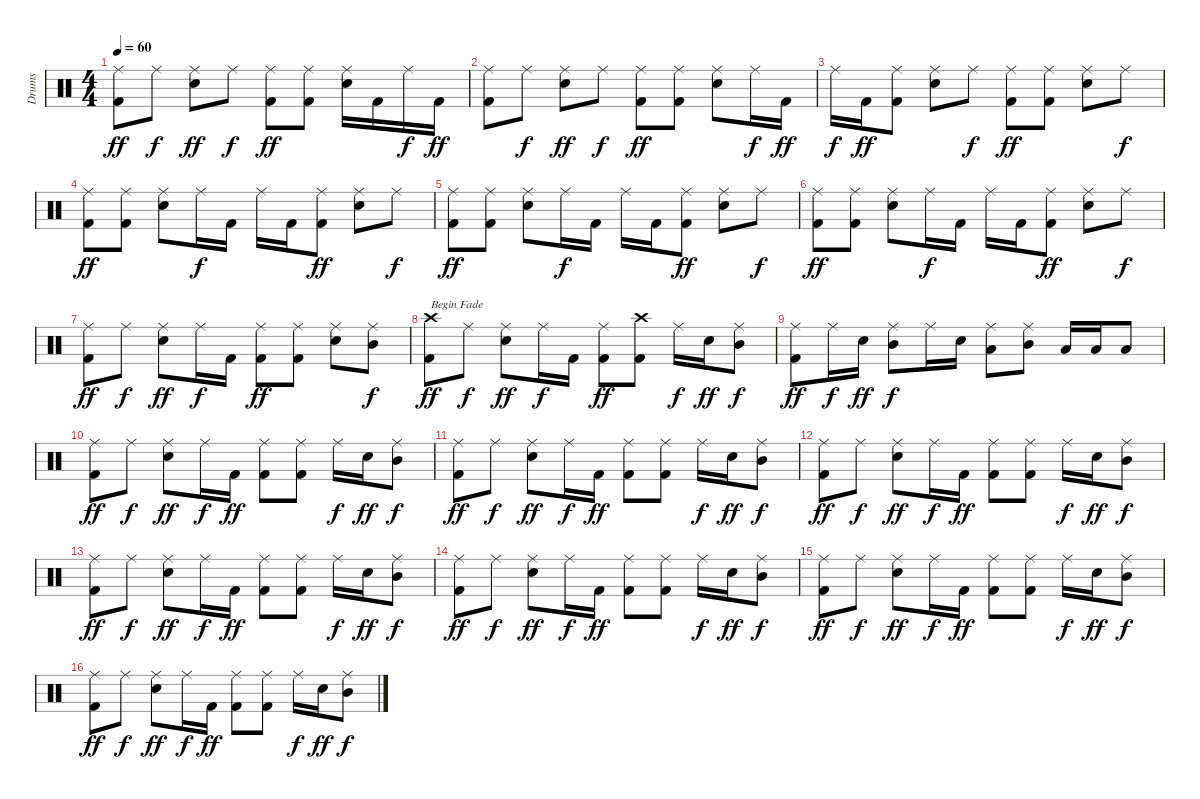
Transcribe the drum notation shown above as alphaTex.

\track ("Drums" "Drums") {instrument percussion}
\staff {score}
\articulation defaults
\ts (4 4)
\tempo 60
\clef neutral
\ks c
("Ride (middle)" "Kick (hit) 2").8{dy ff} "Ride (middle)".8{dy f} ("Ride (middle)" "Snare (hit) 2").8{dy ff} "Ride (middle)".8{dy f} ("Ride (middle)" "Kick (hit) 2").8{dy ff} ("Ride (middle)" "Kick (hit) 2").8 ("Ride (middle)" "Snare (hit) 2").16 "Kick (hit) 2".16 "Ride (middle)".16{dy f} "Kick (hit) 2".16{dy ff} |
("Ride (middle)" "Kick (hit) 2").8 "Ride (middle)".8{dy f} ("Ride (middle)" "Snare (hit) 2").8{dy ff} "Ride (middle)".8{dy f} ("Ride (middle)" "Kick (hit) 2").8{dy ff} ("Ride (middle)" "Kick (hit) 2").8 ("Ride (middle)" "Snare (hit) 2").8 "Ride (middle)".16{dy f} "Kick (hit) 2".16{dy ff} |
"Ride (middle)".16{dy f} "Kick (hit) 2".16{dy ff} ("Ride (middle)" "Kick (hit) 2").8 ("Ride (middle)" "Snare (hit) 2").8 "Ride (middle)".8{dy f} ("Ride (middle)" "Kick (hit) 2").8{dy ff} ("Ride (middle)" "Kick (hit) 2").8 ("Ride (middle)" "Snare (hit) 2").8 "Ride (middle)".8{dy f} |
("Ride (middle)" "Kick (hit) 2").8{dy ff} ("Ride (middle)" "Kick (hit) 2").8 ("Ride (middle)" "Snare (hit) 2").8 "Ride (middle)".16{dy f} "Kick (hit) 2".16 "Ride (middle)".16 "Kick (hit) 2".16 ("Ride (middle)" "Kick (hit) 2").8{dy ff} ("Ride (middle)" "Snare (hit) 2").8 "Ride (middle)".8{dy f} |
("Ride (middle)" "Kick (hit) 2").8{dy ff} ("Ride (middle)" "Kick (hit) 2").8 ("Ride (middle)" "Snare (hit) 2").8 "Ride (middle)".16{dy f} "Kick (hit) 2".16 "Ride (middle)".16 "Kick (hit) 2".16 ("Ride (middle)" "Kick (hit) 2").8{dy ff} ("Ride (middle)" "Snare (hit) 2").8 "Ride (middle)".8{dy f} |
("Ride (middle)" "Kick (hit) 2").8{dy ff} ("Ride (middle)" "Kick (hit) 2").8 ("Ride (middle)" "Snare (hit) 2").8 "Ride (middle)".16{dy f} "Kick (hit) 2".16 "Ride (middle)".16 "Kick (hit) 2".16 ("Ride (middle)" "Kick (hit) 2").8{dy ff} ("Ride (middle)" "Snare (hit) 2").8 "Ride (middle)".8{dy f} |
("Ride (middle)" "Kick (hit) 2").8{dy ff} "Ride (middle)".8{dy f} ("Ride (middle)" "Snare (hit) 2").8{dy ff} "Ride (middle)".16{dy f} "Kick (hit) 2".16 ("Ride (middle)" "Kick (hit) 2").8{dy ff} ("Ride (middle)" "Kick (hit) 2").8 ("Ride (middle)" "Snare (hit) 2").8 ("Ride (middle)" "Mid Tom (hit)").8{dy f} |
("Crash high (hit)" "Kick (hit) 2").8{txt "Begin Fade" dy ff} "Ride (middle)".8{dy f} ("Ride (middle)" "Snare (hit) 2").8{dy ff} "Ride (middle)".16{dy f} "Kick (hit) 2".16 ("Ride (middle)" "Kick (hit) 2").8{dy ff volume 15} ("Crash high (hit)" "Kick (hit) 2").8 "Ride (middle)".16{dy f} "Snare (hit) 2".16{dy ff} ("Ride (middle)" "Mid Tom (hit)").8{dy f} |
("Ride (middle)" "Kick (hit) 2").8{dy ff volume 14} "Ride (middle)".16{dy f} "Snare (hit) 2".16{dy ff} ("Ride (middle)" "Mid Tom (hit)").8{dy f} "Ride (middle)".16 "Snare (hit) 2".16 ("Ride (middle)" "Low Tom (hit)").8{volume 13} ("Ride (middle)" "Mid Tom (hit)").8 "Low Tom (hit)".16 "Low Tom (hit)".16 "Low Tom (hit)".8 |
("Ride (middle)" "Kick (hit) 2").8{dy ff volume 12} "Ride (middle)".8{dy f} ("Ride (middle)" "Snare (hit) 2").8{dy ff} "Ride (middle)".16{dy f} "Kick (hit) 2".16{dy ff} ("Ride (middle)" "Kick (hit) 2").8{volume 11} ("Ride (middle)" "Kick (hit) 2").8 "Ride (middle)".16{dy f} "Snare (hit) 2".16{dy ff} ("Ride (middle)" "Mid Tom (hit)").8{dy f} |
("Ride (middle)" "Kick (hit) 2").8{dy ff volume 10} "Ride (middle)".8{dy f} ("Ride (middle)" "Snare (hit) 2").8{dy ff} "Ride (middle)".16{dy f} "Kick (hit) 2".16{dy ff} ("Ride (middle)" "Kick (hit) 2").8{volume 9} ("Ride (middle)" "Kick (hit) 2").8 "Ride (middle)".16{dy f} "Snare (hit) 2".16{dy ff} ("Ride (middle)" "Mid Tom (hit)").8{dy f} |
("Ride (middle)" "Kick (hit) 2").8{dy ff volume 8} "Ride (middle)".8{dy f} ("Ride (middle)" "Snare (hit) 2").8{dy ff} "Ride (middle)".16{dy f} "Kick (hit) 2".16{dy ff} ("Ride (middle)" "Kick (hit) 2").8{volume 7} ("Ride (middle)" "Kick (hit) 2").8 "Ride (middle)".16{dy f} "Snare (hit) 2".16{dy ff} ("Ride (middle)" "Mid Tom (hit)").8{dy f} |
("Ride (middle)" "Kick (hit) 2").8{dy ff volume 6} "Ride (middle)".8{dy f} ("Ride (middle)" "Snare (hit) 2").8{dy ff} "Ride (middle)".16{dy f} "Kick (hit) 2".16{dy ff} ("Ride (middle)" "Kick (hit) 2").8 ("Ride (middle)" "Kick (hit) 2").8 "Ride (middle)".16{dy f} "Snare (hit) 2".16{dy ff} ("Ride (middle)" "Mid Tom (hit)").8{dy f} |
("Ride (middle)" "Kick (hit) 2").8{dy ff volume 5} "Ride (middle)".8{dy f} ("Ride (middle)" "Snare (hit) 2").8{dy ff} "Ride (middle)".16{dy f} "Kick (hit) 2".16{dy ff} ("Ride (middle)" "Kick (hit) 2").8 ("Ride (middle)" "Kick (hit) 2").8 "Ride (middle)".16{dy f} "Snare (hit) 2".16{dy ff} ("Ride (middle)" "Mid Tom (hit)").8{dy f} |
("Ride (middle)" "Kick (hit) 2").8{dy ff volume 4} "Ride (middle)".8{dy f} ("Ride (middle)" "Snare (hit) 2").8{dy ff} "Ride (middle)".16{dy f} "Kick (hit) 2".16{dy ff} ("Ride (middle)" "Kick (hit) 2").8 ("Ride (middle)" "Kick (hit) 2").8 "Ride (middle)".16{dy f} "Snare (hit) 2".16{dy ff} ("Ride (middle)" "Mid Tom (hit)").8{dy f} |
("Ride (middle)" "Kick (hit) 2").8{dy ff volume 3} "Ride (middle)".8{dy f} ("Ride (middle)" "Snare (hit) 2").8{dy ff} "Ride (middle)".16{dy f} "Kick (hit) 2".16{dy ff} ("Ride (middle)" "Kick (hit) 2").8 ("Ride (middle)" "Kick (hit) 2").8 "Ride (middle)".16{dy f} "Snare (hit) 2".16{dy ff} ("Ride (middle)" "Mid Tom (hit)").8{dy f}
